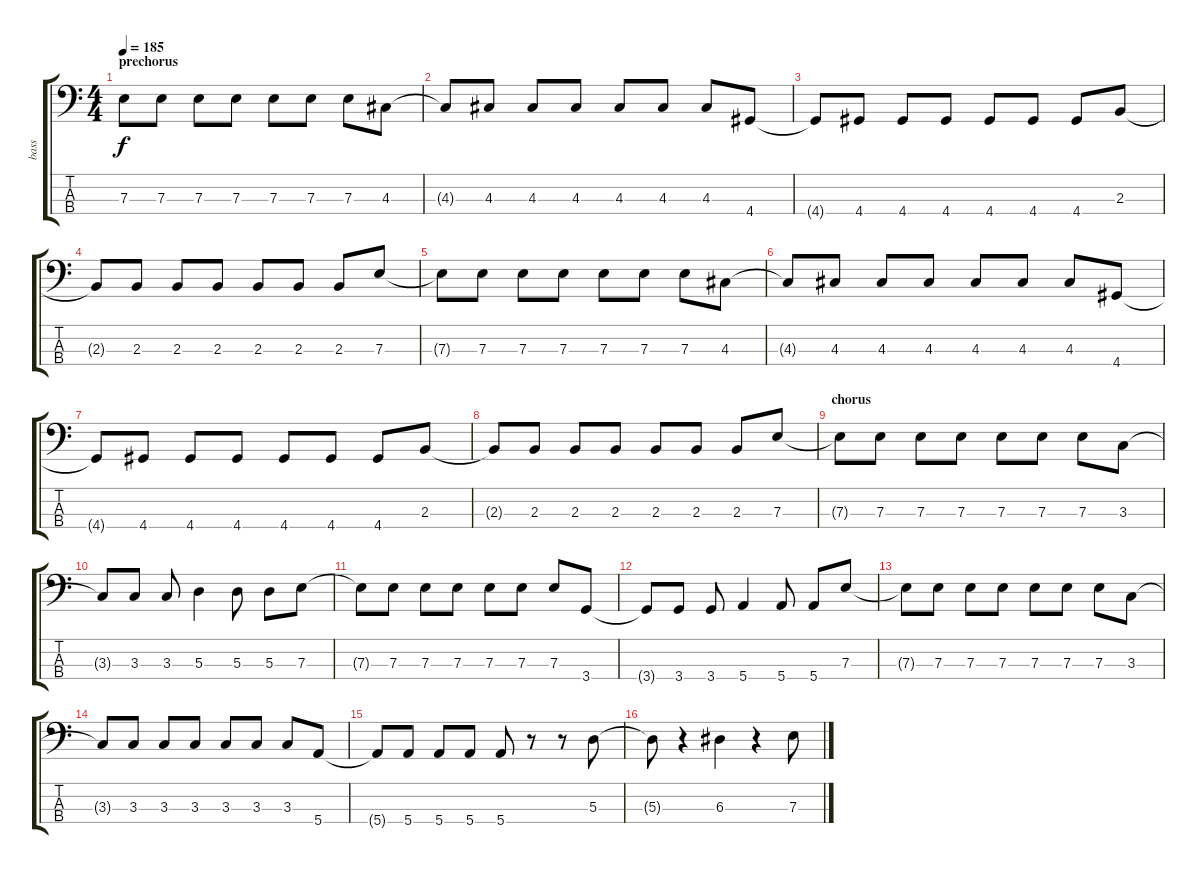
\track ("bass" "bass") {instrument electricbassfinger}
\staff {score tabs}
\tuning (G2 D2 A1 E1) {hide}
\ts (4 4)
\section ("" "prechorus")
\tempo 185
\clef f4
\ks c
7.3{t}.8{dy f} 7.3.8 7.3.8 7.3.8 7.3.8 7.3.8 7.3.8 4.3.8 |
4.3{t}.8 4.3.8 4.3.8 4.3.8 4.3.8 4.3.8 4.3.8 4.4.8 |
4.4{t}.8 4.4.8 4.4.8 4.4.8 4.4.8 4.4.8 4.4.8 2.3.8 |
2.3{t}.8 2.3.8 2.3.8 2.3.8 2.3.8 2.3.8 2.3.8 7.3.8 |
7.3{t}.8 7.3.8 7.3.8 7.3.8 7.3.8 7.3.8 7.3.8 4.3.8 |
4.3{t}.8 4.3.8 4.3.8 4.3.8 4.3.8 4.3.8 4.3.8 4.4.8 |
4.4{t}.8 4.4.8 4.4.8 4.4.8 4.4.8 4.4.8 4.4.8 2.3.8 |
2.3{t}.8 2.3.8 2.3.8 2.3.8 2.3.8 2.3.8 2.3.8 7.3.8 |
\section ("" "chorus")
7.3{t}.8 7.3.8 7.3.8 7.3.8 7.3.8 7.3.8 7.3.8 3.3.8 |
3.3{t}.8 3.3.8 3.3.8 5.3.4 5.3.8 5.3.8 7.3.8 |
7.3{t}.8 7.3.8 7.3.8 7.3.8 7.3.8 7.3.8 7.3.8 3.4.8 |
3.4{t}.8 3.4.8 3.4.8 5.4.4 5.4.8 5.4.8 7.3.8 |
7.3{t}.8 7.3.8 7.3.8 7.3.8 7.3.8 7.3.8 7.3.8 3.3.8 |
3.3{t}.8 3.3.8 3.3.8 3.3.8 3.3.8 3.3.8 3.3.8 5.4.8 |
5.4{t}.8 5.4.8 5.4.8 5.4.8 5.4.8 r.8 r.8 5.3.8 |
5.3{t}.8 r.4 6.3.4 r.4 7.3.8
